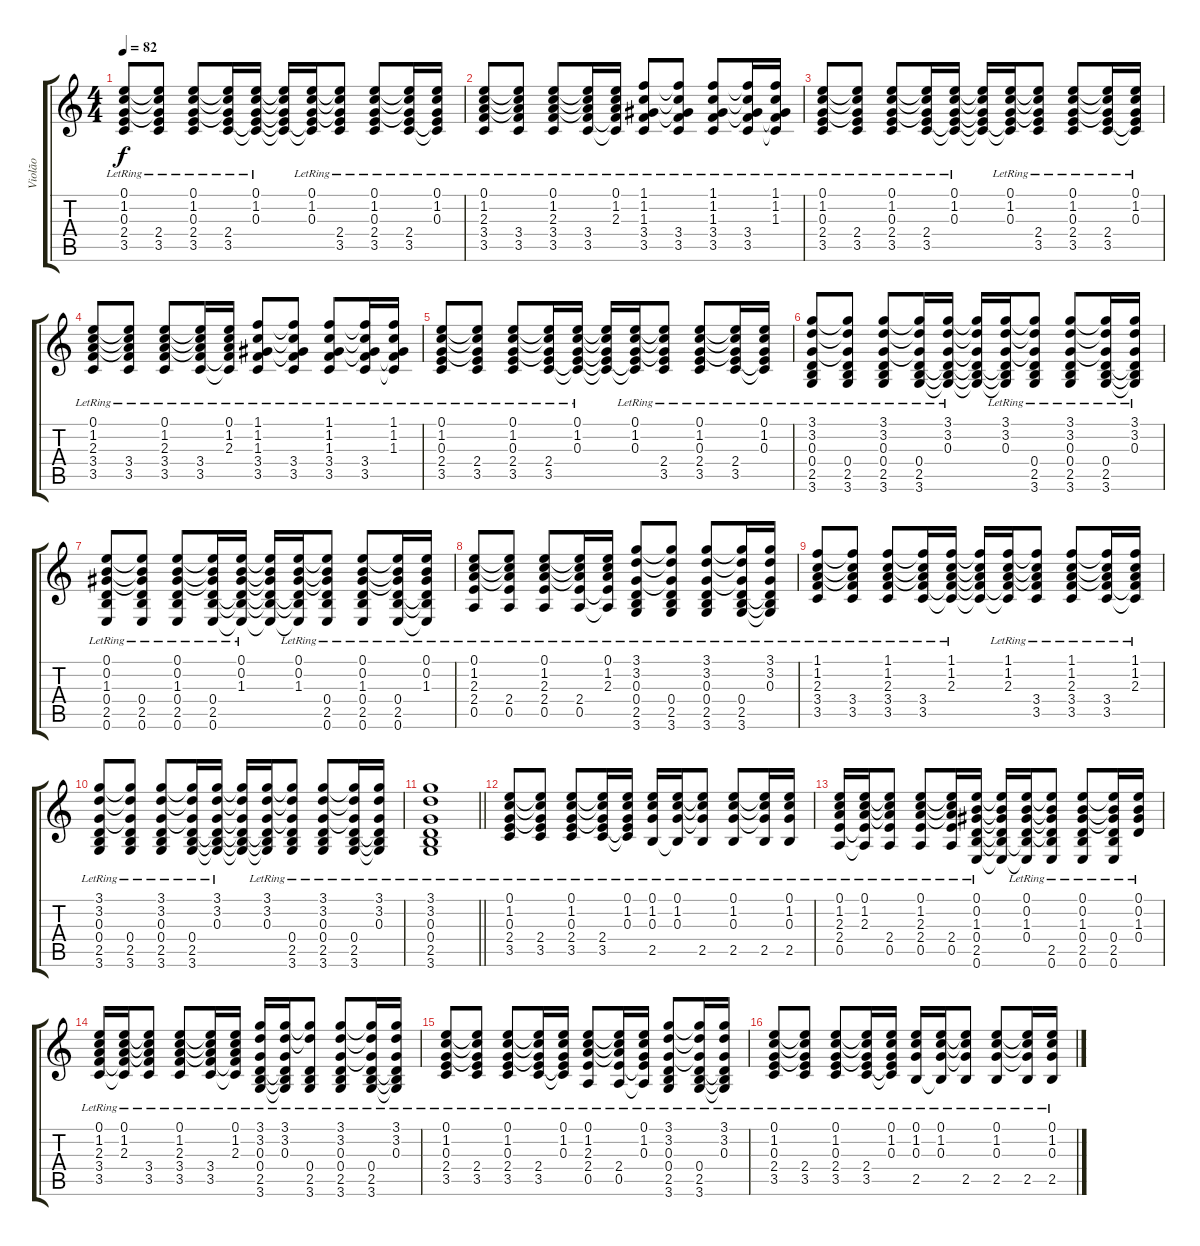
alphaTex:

\track ("Violão" "Violão") {instrument acousticguitarsteel}
\staff {score tabs}
\tuning (E4 B3 G3 D3 A2 E2) {hide}
\ts (4 4)
\tempo 82
\clef g2
\ks c
(0.1{lr} 1.2{lr} 0.3{lr} 2.4{lr} 3.5{lr}).8{dy f} (0.1{t} 1.2{t} 0.3{t} 2.4{lr} 3.5{lr}).8 (0.1{lr} 1.2{lr} 0.3{lr} 2.4{lr} 3.5{lr}).8 (0.1{t} 1.2{t} 0.3{t} 2.4{lr} 3.5{lr}).16 (0.1{lr} 1.2{lr} 0.3{lr} 2.4{t} 3.5{t}).16 (0.1{t} 1.2{t} 0.3{t} 2.4{t} 3.5{t}).16 (0.1{lr} 1.2{lr} 0.3{lr} 2.4{t} 3.5{t}).16 (0.1{t} 1.2{t} 0.3{t} 2.4{lr} 3.5{lr}).8 (0.1{lr} 1.2{lr} 0.3{lr} 2.4{lr} 3.5{lr}).8 (0.1{t} 1.2{t} 0.3{t} 2.4{lr} 3.5{lr}).16 (0.1{lr} 1.2{lr} 0.3{lr} 2.4{t} 3.5{t}).16 |
(0.1{lr} 1.2{lr} 2.3{lr} 3.4{lr} 3.5{lr}).8 (0.1{t} 1.2{t} 2.3{t} 3.4{lr} 3.5{lr}).8 (0.1{lr} 1.2{lr} 2.3{lr} 3.4{lr} 3.5{lr}).8 (0.1{t} 1.2{t} 2.3{t} 3.4{lr} 3.5{lr}).16 (0.1{lr} 1.2{lr} 2.3{lr} 3.4{t} 3.5{t}).16 (1.1{lr} 1.2{lr} 1.3{lr} 3.4{lr} 3.5{lr}).8 (1.1{t} 1.2{t} 1.3{t} 3.4{lr} 3.5{lr}).8 (1.1{lr} 1.2{lr} 1.3{lr} 3.4{lr} 3.5{lr}).8 (1.1{t} 1.2{t} 1.3{t} 3.4{lr} 3.5{lr}).16 (1.1{lr} 1.2{lr} 1.3{lr} 3.4{t} 3.5{t}).16 |
(0.1{lr} 1.2{lr} 0.3{lr} 2.4{lr} 3.5{lr}).8 (0.1{t} 1.2{t} 0.3{t} 2.4{lr} 3.5{lr}).8 (0.1{lr} 1.2{lr} 0.3{lr} 2.4{lr} 3.5{lr}).8 (0.1{t} 1.2{t} 0.3{t} 2.4{lr} 3.5{lr}).16 (0.1{lr} 1.2{lr} 0.3{lr} 2.4{t} 3.5{t}).16 (0.1{t} 1.2{t} 0.3{t} 2.4{t} 3.5{t}).16 (0.1{lr} 1.2{lr} 0.3{lr} 2.4{t} 3.5{t}).16 (0.1{t} 1.2{t} 0.3{t} 2.4{lr} 3.5{lr}).8 (0.1{lr} 1.2{lr} 0.3{lr} 2.4{lr} 3.5{lr}).8 (0.1{t} 1.2{t} 0.3{t} 2.4{lr} 3.5{lr}).16 (0.1{lr} 1.2{lr} 0.3{lr} 2.4{t} 3.5{t}).16 |
(0.1{lr} 1.2{lr} 2.3{lr} 3.4{lr} 3.5{lr}).8 (0.1{t} 1.2{t} 2.3{t} 3.4{lr} 3.5{lr}).8 (0.1{lr} 1.2{lr} 2.3{lr} 3.4{lr} 3.5{lr}).8 (0.1{t} 1.2{t} 2.3{t} 3.4{lr} 3.5{lr}).16 (0.1{lr} 1.2{lr} 2.3{lr} 3.4{t} 3.5{t}).16 (1.1{lr} 1.2{lr} 1.3{lr} 3.4{lr} 3.5{lr}).8 (1.1{t} 1.2{t} 1.3{t} 3.4{lr} 3.5{lr}).8 (1.1{lr} 1.2{lr} 1.3{lr} 3.4{lr} 3.5{lr}).8 (1.1{t} 1.2{t} 1.3{t} 3.4{lr} 3.5{lr}).16 (1.1{lr} 1.2{lr} 1.3{lr} 3.4{t} 3.5{t}).16 |
(0.1{lr} 1.2{lr} 0.3{lr} 2.4{lr} 3.5{lr}).8 (0.1{t} 1.2{t} 0.3{t} 2.4{lr} 3.5{lr}).8 (0.1{lr} 1.2{lr} 0.3{lr} 2.4{lr} 3.5{lr}).8 (0.1{t} 1.2{t} 0.3{t} 2.4{lr} 3.5{lr}).16 (0.1{lr} 1.2{lr} 0.3{lr} 2.4{t} 3.5{t}).16 (0.1{t} 1.2{t} 0.3{t} 2.4{t} 3.5{t}).16 (0.1{lr} 1.2{lr} 0.3{lr} 2.4{t} 3.5{t}).16 (0.1{t} 1.2{t} 0.3{t} 2.4{lr} 3.5{lr}).8 (0.1{lr} 1.2{lr} 0.3{lr} 2.4{lr} 3.5{lr}).8 (0.1{t} 1.2{t} 0.3{t} 2.4{lr} 3.5{lr}).16 (0.1{lr} 1.2{lr} 0.3{lr} 2.4{t} 3.5{t}).16 |
(3.1{lr} 3.2{lr} 0.3{lr} 0.4{lr} 2.5{lr} 3.6{lr}).8 (3.1{t} 3.2{t} 0.3{t} 0.4{lr} 2.5{lr} 3.6{lr}).8 (3.1{lr} 3.2{lr} 0.3{lr} 0.4{lr} 2.5{lr} 3.6{lr}).8 (3.1{t} 3.2{t} 0.3{t} 0.4{lr} 2.5{lr} 3.6{lr}).16 (3.1{lr} 3.2{lr} 0.3{lr} 0.4{t} 2.5{t} 3.6{t}).16 (3.1{t} 3.2{t} 0.3{t} 0.4{t} 2.5{t} 3.6{t}).16 (3.1{lr} 3.2{lr} 0.3{lr} 0.4{t} 2.5{t} 3.6{t}).16 (3.1{t} 3.2{t} 0.3{t} 0.4{lr} 2.5{lr} 3.6{lr}).8 (3.1{lr} 3.2{lr} 0.3{lr} 0.4{lr} 2.5{lr} 3.6{lr}).8 (3.1{t} 3.2{t} 0.3{t} 0.4{lr} 2.5{lr} 3.6{lr}).16 (3.1{lr} 3.2{lr} 0.3{lr} 0.4{t} 2.5{t} 3.6{t}).16 |
(0.1{lr} 0.2{lr} 1.3{lr} 0.4{lr} 2.5{lr} 0.6{lr}).8 (0.1{t} 0.2{t} 1.3{t} 0.4{lr} 2.5{lr} 0.6{lr}).8 (0.1{lr} 0.2{lr} 1.3{lr} 0.4{lr} 2.5{lr} 0.6{lr}).8 (0.1{t} 0.2{t} 1.3{t} 0.4{lr} 2.5{lr} 0.6{lr}).16 (0.1{lr} 0.2{lr} 1.3{lr} 0.4{t} 2.5{t} 0.6{t}).16 (0.1{t} 0.2{t} 1.3{t} 0.4{t} 2.5{t} 0.6{t}).16 (0.1{lr} 0.2{lr} 1.3{lr} 0.4{t} 2.5{t} 0.6{t}).16 (0.1{t} 0.2{t} 1.3{t} 0.4{lr} 2.5{lr} 0.6{lr}).8 (0.1{lr} 0.2{lr} 1.3{lr} 0.4{lr} 2.5{lr} 0.6{lr}).8 (0.1{t} 0.2{t} 1.3{t} 0.4{lr} 2.5{lr} 0.6{lr}).16 (0.1{lr} 0.2{lr} 1.3{lr} 0.4{t} 2.5{t} 0.6{t}).16 |
(0.1{lr} 1.2{lr} 2.3{lr} 2.4{lr} 0.5{lr}).8 (0.1{t} 1.2{t} 2.3{t} 2.4{lr} 0.5{lr}).8 (0.1{lr} 1.2{lr} 2.3{lr} 2.4{lr} 0.5{lr}).8 (0.1{t} 1.2{t} 2.3{t} 2.4{lr} 0.5{lr}).16 (0.1{lr} 1.2{lr} 2.3{lr} 2.4{t} 0.5{t}).16 (3.1{lr} 3.2{lr} 0.3{lr} 0.4{lr} 2.5{lr} 3.6{lr}).8 (3.1{t} 3.2{t} 0.3{t} 0.4{lr} 2.5{lr} 3.6{lr}).8 (3.1{lr} 3.2{lr} 0.3{lr} 0.4{lr} 2.5{lr} 3.6{lr}).8 (3.1{t} 3.2{t} 0.3{t} 0.4{lr} 2.5{lr} 3.6{lr}).16 (3.1{lr} 3.2{lr} 0.3{lr} 0.4{t} 2.5{t} 3.6{t}).16 |
(1.1{lr} 1.2{lr} 2.3{lr} 3.4{lr} 3.5{lr}).8 (1.1{t} 1.2{t} 2.3{t} 3.4{lr} 3.5{lr}).8 (1.1{lr} 1.2{lr} 2.3{lr} 3.4{lr} 3.5{lr}).8 (1.1{t} 1.2{t} 2.3{t} 3.4{lr} 3.5{lr}).16 (1.1{lr} 1.2{lr} 2.3{lr} 3.4{t} 3.5{t}).16 (1.1{t} 1.2{t} 2.3{t} 3.4{t} 3.5{t}).16 (1.1{lr} 1.2{lr} 2.3{lr} 3.4{t} 3.5{t}).16 (1.1{t} 1.2{t} 2.3{t} 3.4{lr} 3.5{lr}).8 (1.1{lr} 1.2{lr} 2.3{lr} 3.4{lr} 3.5{lr}).8 (1.1{t} 1.2{t} 2.3{t} 3.4{lr} 3.5{lr}).16 (1.1{lr} 1.2{lr} 2.3{lr} 3.4{t} 3.5{t}).16 |
(3.1{lr} 3.2{lr} 0.3{lr} 0.4{lr} 2.5{lr} 3.6{lr}).8 (3.1{t} 3.2{t} 0.3{t} 0.4{lr} 2.5{lr} 3.6{lr}).8 (3.1{lr} 3.2{lr} 0.3{lr} 0.4{lr} 2.5{lr} 3.6{lr}).8 (3.1{t} 3.2{t} 0.3{t} 0.4{lr} 2.5{lr} 3.6{lr}).16 (3.1{lr} 3.2{lr} 0.3{lr} 0.4{t} 2.5{t} 3.6{t}).16 (3.1{t} 3.2{t} 0.3{t} 0.4{t} 2.5{t} 3.6{t}).16 (3.1{lr} 3.2{lr} 0.3{lr} 0.4{t} 2.5{t} 3.6{t}).16 (3.1{t} 3.2{t} 0.3{t} 0.4{lr} 2.5{lr} 3.6{lr}).8 (3.1{lr} 3.2{lr} 0.3{lr} 0.4{lr} 2.5{lr} 3.6{lr}).8 (3.1{t} 3.2{t} 0.3{t} 0.4{lr} 2.5{lr} 3.6{lr}).16 (3.1{lr} 3.2{lr} 0.3{lr} 0.4{t} 2.5{t} 3.6{t}).16 |
\barLineRight lightlight
(3.1{lr} 3.2{lr} 0.3{lr} 0.4{lr} 2.5{lr} 3.6{lr}).1 |
(0.1{lr} 1.2{lr} 0.3{lr} 2.4{lr} 3.5{lr}).8 (0.1{t} 1.2{t} 0.3{t} 2.4{lr} 3.5{lr}).8 (0.1{lr} 1.2{lr} 0.3{lr} 2.4{lr} 3.5{lr}).8 (0.1{t} 1.2{t} 0.3{t} 2.4{lr} 3.5{lr}).16 (0.1{lr} 1.2{lr} 0.3{lr} 2.4{t} 3.5{t}).16 (0.1{lr} 1.2{lr} 0.3{lr} 2.5{lr}).16 (0.1{lr} 1.2{lr} 0.3{lr} 2.5{t}).16 (0.1{t} 1.2{t} 0.3{t} 2.5{lr}).8 (0.1{lr} 1.2{lr} 0.3{lr} 2.5{lr}).8 (0.1{t} 1.2{t} 0.3{t} 2.5{lr}).16 (0.1{lr} 1.2{lr} 0.3{lr} 2.5{lr}).16 |
(0.1{lr} 1.2{lr} 2.3{lr} 2.4{lr} 0.5{lr}).16 (0.1{lr} 1.2{lr} 2.3{lr} 2.4{t} 0.5{t}).16 (0.1{t} 1.2{t} 2.3{t} 2.4{lr} 0.5{lr}).8 (0.1{lr} 1.2{lr} 2.3{lr} 2.4{lr} 0.5{lr}).8 (0.1{t} 1.2{t} 2.3{t} 2.4{lr} 0.5{lr}).16 (0.1{lr} 0.2{lr} 1.3{lr} 0.4{lr} 2.5{lr} 0.6{lr}).16 (0.1{t} 0.2{t} 1.3{t} 0.4{t} 2.5{t} 0.6{t}).16 (0.1{lr} 0.2{lr} 1.3{lr} 0.4{lr} 2.5{t} 0.6{t}).16 (0.1{t} 0.2{t} 1.3{t} 0.4{t} 2.5{lr} 0.6{lr}).8 (0.1{lr} 0.2{lr} 1.3{lr} 0.4{lr} 2.5{lr} 0.6{lr}).8 (0.1{t} 0.2{t} 1.3{t} 0.4{lr} 2.5{lr} 0.6{lr}).16 (0.1{lr} 0.2{lr} 1.3{lr} 0.4{lr}).16 |
(0.1{lr} 1.2{lr} 2.3{lr} 3.4{lr} 3.5{lr}).16 (0.1{lr} 1.2{lr} 2.3{lr} 3.4{t} 3.5{t}).16 (0.1{t} 1.2{t} 2.3{t} 3.4{lr} 3.5{lr}).8 (0.1{lr} 1.2{lr} 2.3{lr} 3.4{lr} 3.5{lr}).8 (0.1{t} 1.2{t} 2.3{t} 3.4{lr} 3.5{lr}).16 (0.1{lr} 1.2{lr} 2.3{lr} 3.4{t} 3.5{t}).16 (3.1{lr} 3.2{lr} 0.3{lr} 0.4{lr} 2.5{lr} 3.6{lr}).16 (3.1{lr} 3.2{lr} 0.3{lr} 0.4{t} 2.5{t} 3.6{t}).16 (3.1{t} 3.2{t} 0.4{lr} 2.5{lr} 3.6{lr}).8 (3.1{lr} 3.2{lr} 0.3{lr} 0.4{lr} 2.5{lr} 3.6{lr}).8 (3.1{t} 3.2{t} 0.3{t} 0.4{lr} 2.5{lr} 3.6{lr}).16 (3.1{lr} 3.2{lr} 0.3{lr} 0.4{t} 2.5{t} 3.6{t}).16 |
(0.1{lr} 1.2{lr} 0.3{lr} 2.4{lr} 3.5{lr}).8 (0.1{t} 1.2{t} 0.3{t} 2.4{lr} 3.5{lr}).8 (0.1{lr} 1.2{lr} 0.3{lr} 2.4{lr} 3.5{lr}).8 (0.1{t} 1.2{t} 0.3{t} 2.4{lr} 3.5{lr}).16 (0.1{lr} 1.2{lr} 0.3{lr} 2.4{t} 3.5{t}).16 (0.1{lr} 1.2{lr} 2.3{lr} 2.4{lr} 0.5{lr}).8 (0.1{t} 1.2{t} 2.3{t} 2.4{lr} 0.5{lr}).16 (0.1{lr} 1.2{lr} 0.3{lr} 2.4{t} 0.5{t}).16 (3.1{lr} 3.2{lr} 0.3{lr} 0.4{lr} 2.5{lr} 3.6{lr}).8 (3.1{t} 3.2{t} 0.3{t} 0.4{lr} 2.5{lr} 3.6{lr}).16 (3.1{lr} 3.2{lr} 0.3{lr} 0.4{t} 2.5{t} 3.6{t}).16 |
(0.1{lr} 1.2{lr} 0.3{lr} 2.4{lr} 3.5{lr}).8 (0.1{t} 1.2{t} 0.3{t} 2.4{lr} 3.5{lr}).8 (0.1{lr} 1.2{lr} 0.3{lr} 2.4{lr} 3.5{lr}).8 (0.1{t} 1.2{t} 0.3{t} 2.4{lr} 3.5{lr}).16 (0.1{lr} 1.2{lr} 0.3{lr} 2.4{t} 3.5{t}).16 (0.1{lr} 1.2{lr} 0.3{lr} 2.5{lr}).16 (0.1{lr} 1.2{lr} 0.3{lr} 2.5{t}).16 (0.1{t} 1.2{t} 0.3{t} 2.5{lr}).8 (0.1{lr} 1.2{lr} 0.3{lr} 2.5{lr}).8 (0.1{t} 1.2{t} 0.3{t} 2.5{lr}).16 (0.1{lr} 1.2{lr} 0.3{lr} 2.5{lr}).16
